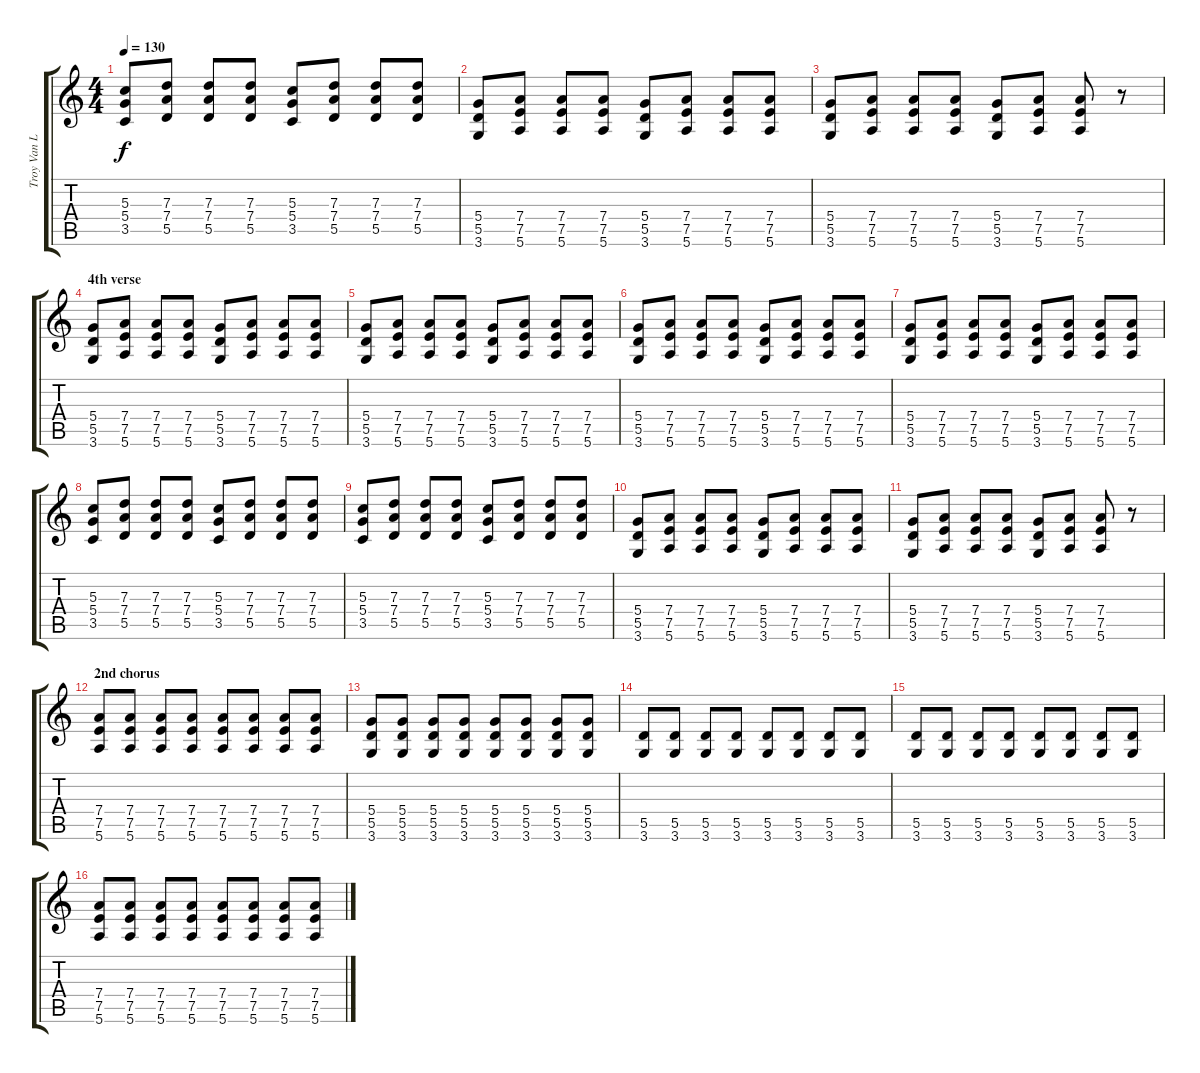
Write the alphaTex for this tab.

\track ("Troy Van Leeuwen - guitar" "Troy Van L") {instrument overdrivenguitar}
\staff {score tabs}
\tuning (E4 B3 G3 D3 A2 E2) {hide}
\ts (4 4)
\tempo 130
\clef g2
\ks c
(5.3 5.4 3.5).8{dy f} (7.3 7.4 5.5).8 (7.3 7.4 5.5).8 (7.3 7.4 5.5).8 (5.3 5.4 3.5).8 (7.3 7.4 5.5).8 (7.3 7.4 5.5).8 (7.3 7.4 5.5).8 |
(5.4 5.5 3.6).8 (7.4 7.5 5.6).8 (7.4 7.5 5.6).8 (7.4 7.5 5.6).8 (5.4 5.5 3.6).8 (7.4 7.5 5.6).8 (7.4 7.5 5.6).8 (7.4 7.5 5.6).8 |
(5.4 5.5 3.6).8 (7.4 7.5 5.6).8 (7.4 7.5 5.6).8 (7.4 7.5 5.6).8 (5.4 5.5 3.6).8 (7.4 7.5 5.6).8 (7.4 7.5 5.6).8 r.8 |
\section ("" "4th verse")
(5.4 5.5 3.6).8 (7.4 7.5 5.6).8 (7.4 7.5 5.6).8 (7.4 7.5 5.6).8 (5.4 5.5 3.6).8 (7.4 7.5 5.6).8 (7.4 7.5 5.6).8 (7.4 7.5 5.6).8 |
(5.4 5.5 3.6).8 (7.4 7.5 5.6).8 (7.4 7.5 5.6).8 (7.4 7.5 5.6).8 (5.4 5.5 3.6).8 (7.4 7.5 5.6).8 (7.4 7.5 5.6).8 (7.4 7.5 5.6).8 |
(5.4 5.5 3.6).8 (7.4 7.5 5.6).8 (7.4 7.5 5.6).8 (7.4 7.5 5.6).8 (5.4 5.5 3.6).8 (7.4 7.5 5.6).8 (7.4 7.5 5.6).8 (7.4 7.5 5.6).8 |
(5.4 5.5 3.6).8 (7.4 7.5 5.6).8 (7.4 7.5 5.6).8 (7.4 7.5 5.6).8 (5.4 5.5 3.6).8 (7.4 7.5 5.6).8 (7.4 7.5 5.6).8 (7.4 7.5 5.6).8 |
(5.3 5.4 3.5).8 (7.3 7.4 5.5).8 (7.3 7.4 5.5).8 (7.3 7.4 5.5).8 (5.3 5.4 3.5).8 (7.3 7.4 5.5).8 (7.3 7.4 5.5).8 (7.3 7.4 5.5).8 |
(5.3 5.4 3.5).8 (7.3 7.4 5.5).8 (7.3 7.4 5.5).8 (7.3 7.4 5.5).8 (5.3 5.4 3.5).8 (7.3 7.4 5.5).8 (7.3 7.4 5.5).8 (7.3 7.4 5.5).8 |
(5.4 5.5 3.6).8 (7.4 7.5 5.6).8 (7.4 7.5 5.6).8 (7.4 7.5 5.6).8 (5.4 5.5 3.6).8 (7.4 7.5 5.6).8 (7.4 7.5 5.6).8 (7.4 7.5 5.6).8 |
(5.4 5.5 3.6).8 (7.4 7.5 5.6).8 (7.4 7.5 5.6).8 (7.4 7.5 5.6).8 (5.4 5.5 3.6).8 (7.4 7.5 5.6).8 (7.4 7.5 5.6).8 r.8 |
\section ("" "2nd chorus")
(7.4 7.5 5.6).8 (7.4 7.5 5.6).8 (7.4 7.5 5.6).8 (7.4 7.5 5.6).8 (7.4 7.5 5.6).8 (7.4 7.5 5.6).8 (7.4 7.5 5.6).8 (7.4 7.5 5.6).8 |
(5.4 5.5 3.6).8 (5.4 5.5 3.6).8 (5.4 5.5 3.6).8 (5.4 5.5 3.6).8 (5.4 5.5 3.6).8 (5.4 5.5 3.6).8 (5.4 5.5 3.6).8 (5.4 5.5 3.6).8 |
(5.5 3.6).8 (5.5 3.6).8 (5.5 3.6).8 (5.5 3.6).8 (5.5 3.6).8 (5.5 3.6).8 (5.5 3.6).8 (5.5 3.6).8 |
(5.5 3.6).8 (5.5 3.6).8 (5.5 3.6).8 (5.5 3.6).8 (5.5 3.6).8 (5.5 3.6).8 (5.5 3.6).8 (5.5 3.6).8 |
(7.4 7.5 5.6).8 (7.4 7.5 5.6).8 (7.4 7.5 5.6).8 (7.4 7.5 5.6).8 (7.4 7.5 5.6).8 (7.4 7.5 5.6).8 (7.4 7.5 5.6).8 (7.4 7.5 5.6).8
